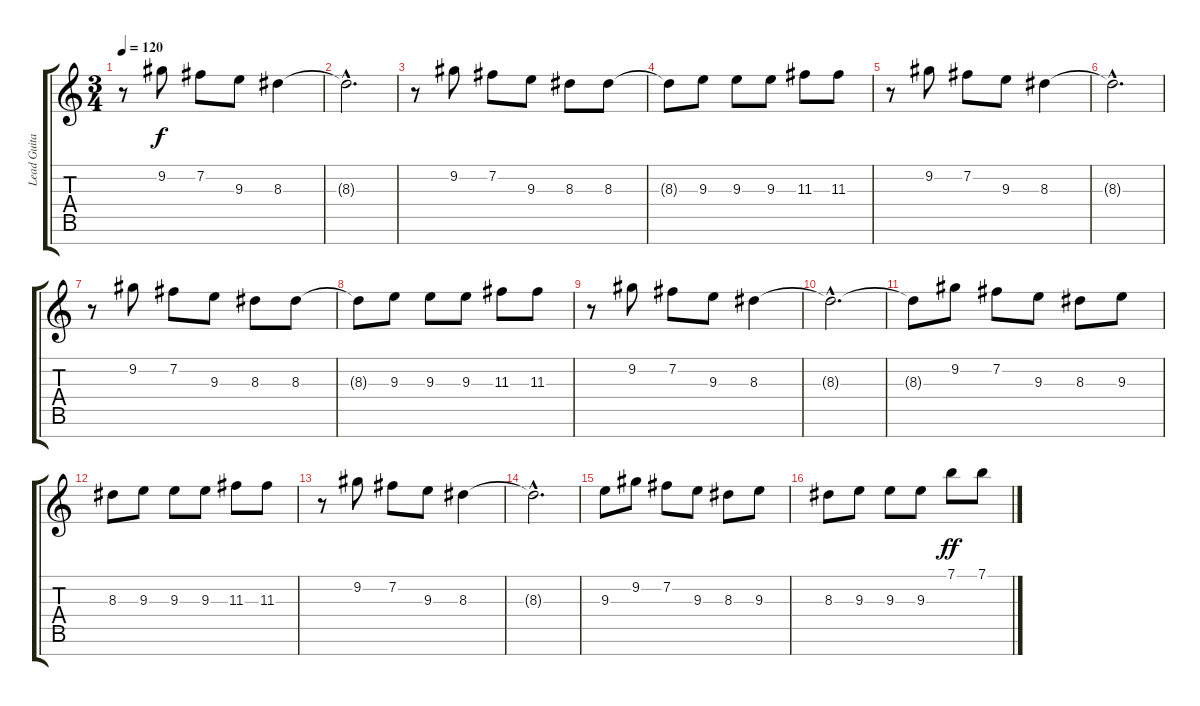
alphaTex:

\track ("Lead Guitar II" "Lead Guita") {instrument distortionguitar}
\staff {score tabs}
\tuning (E4 B3 G3 D3 A2 E2 B1) {hide}
\ts (3 4)
\tempo 120
\clef g2
\ks c
r.8{dy f} 9.2.8 7.2.8 9.3.8 8.3.4 |
8.3{hac t}.2{d} |
r.8 9.2.8 7.2.8 9.3.8 8.3.8 8.3.8 |
8.3{t}.8 9.3.8 9.3.8 9.3.8 11.3.8 11.3.8 |
r.8 9.2.8 7.2.8 9.3.8 8.3.4 |
8.3{hac t}.2{d} |
r.8 9.2.8 7.2.8 9.3.8 8.3.8 8.3.8 |
8.3{t}.8 9.3.8 9.3.8 9.3.8 11.3.8 11.3.8 |
r.8 9.2.8 7.2.8 9.3.8 8.3.4 |
8.3{hac t}.2{d} |
8.3{t}.8 9.2.8 7.2.8 9.3.8 8.3.8 9.3.8 |
8.3.8 9.3.8 9.3.8 9.3.8 11.3.8 11.3.8 |
r.8 9.2.8 7.2.8 9.3.8 8.3.4 |
8.3{hac t}.2{d} |
9.3.8 9.2.8 7.2.8 9.3.8 8.3.8 9.3.8 |
8.3.8 9.3.8 9.3.8 9.3.8 7.1.8{dy ff} 7.1.8
